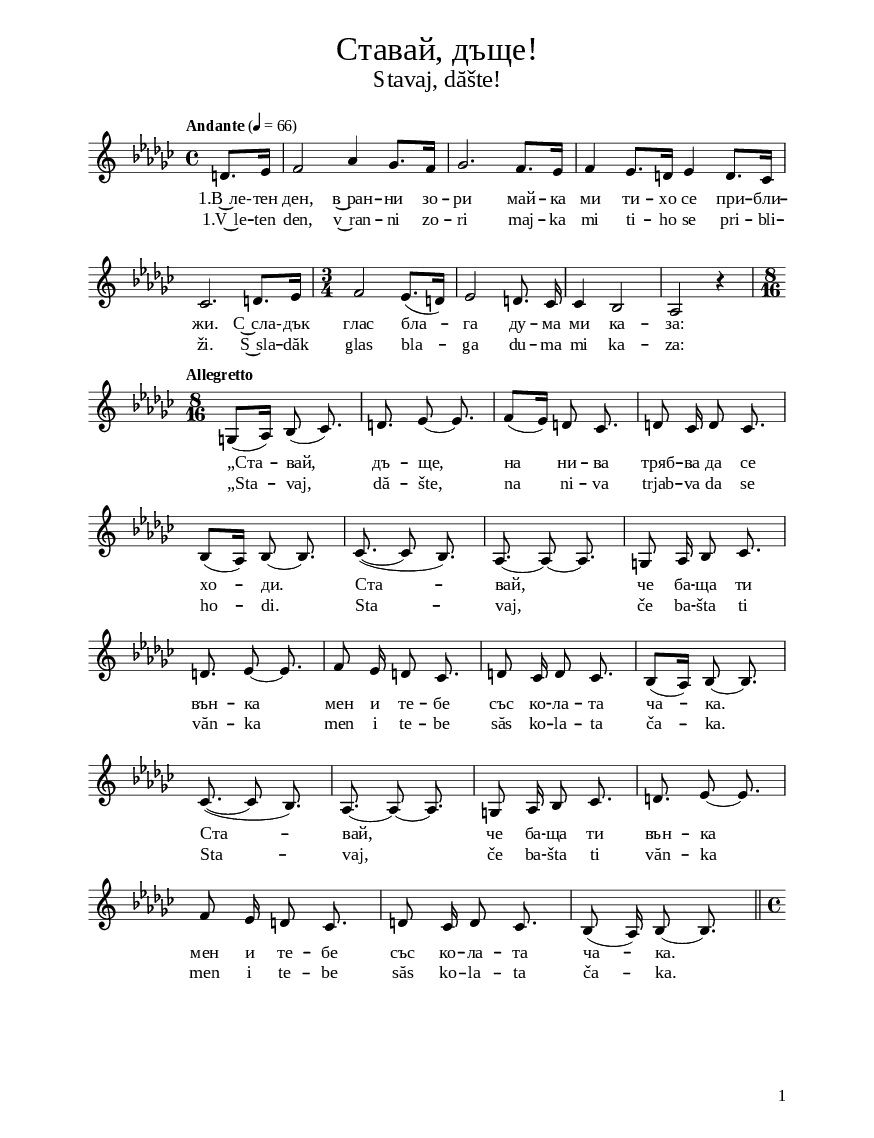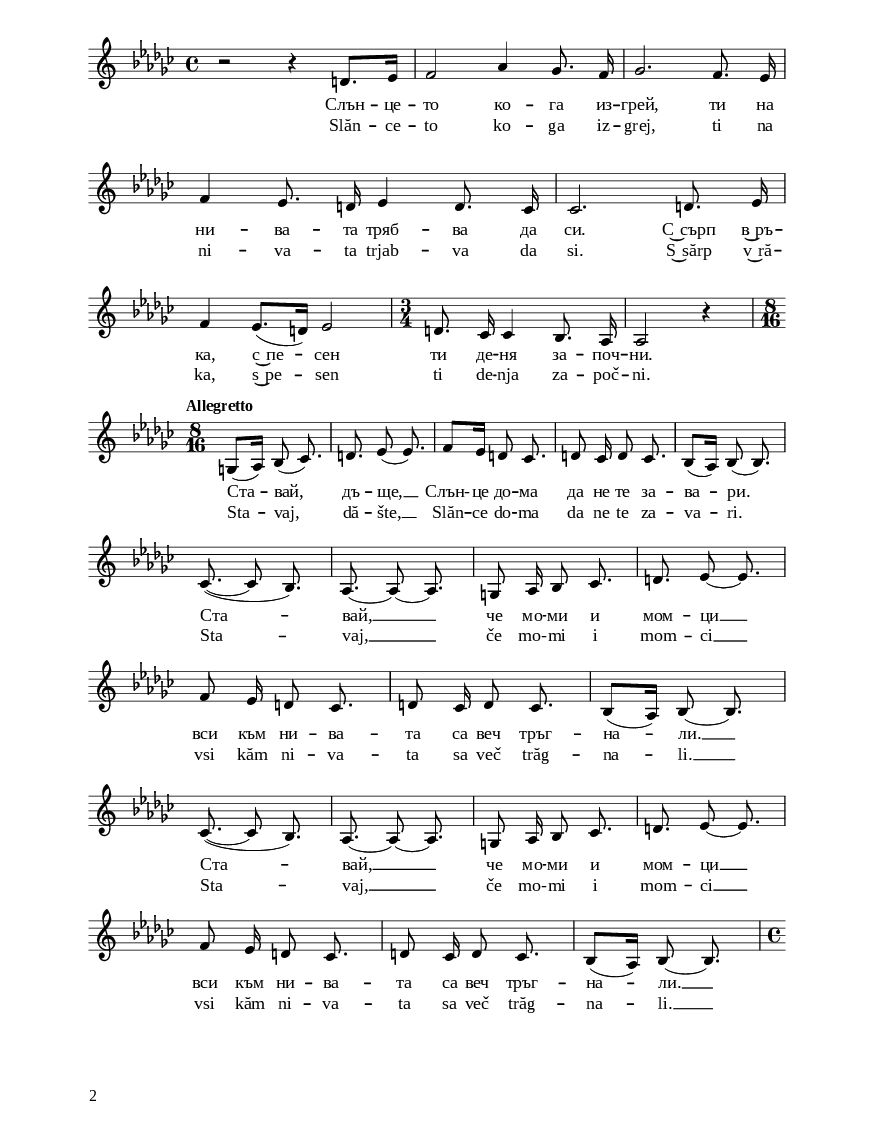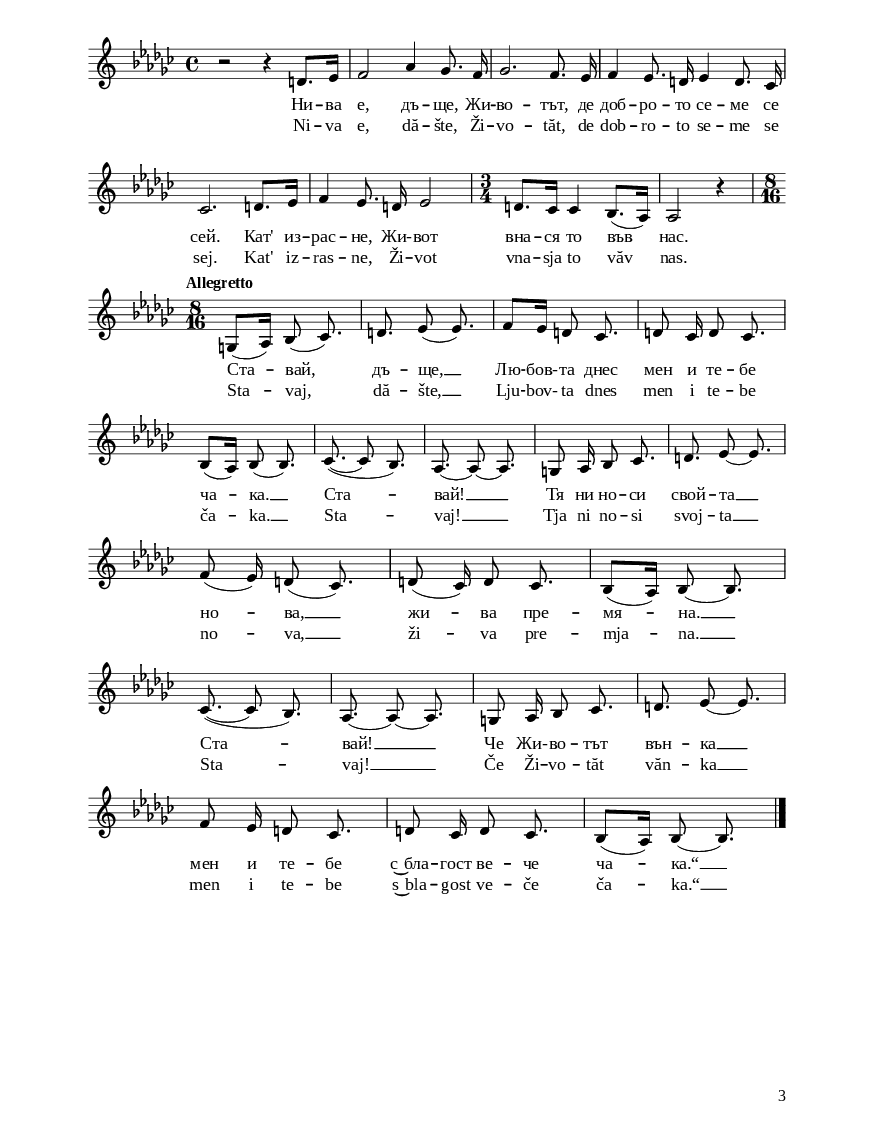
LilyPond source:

\version "2.24.1"

% include paper part and global functions
\include "include/globals.ily"

"rightBraces018" = \markup {
  \column {
    % repeat braces
    \translate #'(0 . -12.6 )
    \right-brace #18

    \translate #'(0 . -22.4 )
    \right-brace #18


  }
  \column {
    % repeat numbers
    \translate #'(0 . -13.2 )
    2

    \translate #'(0 . -24.2 )
    2


  }
}

\bookpart {
  \label #'ref142
  \tocItem \markup "Ставай, дъще! – Stavaj, dăšte!"
  \include "include/bookpart-paper.ily"
  \score {
    \include "include/score-layout.ily"


    \new Voice \absolute {
      \clef treble

      \key es \minor

      \time 4/4
      \tempoFunc "Andante" 4 "66"

      \partial 4
      d'8. es'16 | % 2
      f'2 as'4 ges'8. f'16 | ges'2. f'8.es'16 | f'4 es'8.  d'16  es'4 d'8. ces'16 | \break
      ces'2. d'8. es'16 | \time 3/4 f'2 es'8. [( d'16 )] | % 7
      es'2 \autoBeamOff  d'8. ces'16 | % 8
      ces'4 bes2 | % 9
      as2 r4 \break |
      \time 8/16  |
      \tempo "Allegretto" \slurSolid g8 [( as16 )] bes8 ( ces'8. ) | % 11
      d'8. es'8 ~ es'8. | % 12
      \slurSolid f'8 [( es'16 )] d'8 ces'8. | % 13
      d'8 ces'16 d'8 ces'8. \break | % 14
      \slurSolid bes8 [( as16 )] bes8 ~ bes8. | % 15
      ces'8. ( ~ ces'8 bes8. ) | % 16
      as8. ~ as8 ~ as8. | % 17
      g8 as16 bes8 ces'8. \break | % 18
      d'8. es'8 ~ es'8. | % 19
      f'8 es'16 d'8 ces'8. |
      d'8 ces'16 d'8 ces'8. | % 21
      bes8 [( as16 )] bes8 ~ bes8. \break | % 22
      ces'8. ( ~ ces'8 bes8. ) | % 23
      as8. ~ as8 ~ as8. | % 24
      g8 as16 bes8 ces'8. | % 25
      d'8. es'8 ~ es'8. \break | % 26
      f'8 es'16 d'8 ces'8. | % 27
      d'8 ces'16 d'8 ces'8. | % 28
      bes8 (as16)  bes8 ~ bes8. \bar "||" \break
      \time 4/4 r2 r4 \autoBeamOn d'8. es'16 | \autoBeamOff f'2 as'4 ges'8. f'16 | 
      ges'2. f'8.es'16 | \break
      
       f'4 es'8. d'16  es'4 d'8. ces'16 |
      ces'2. d'8. es'16 | \break
       f'4 \autoBeamOn es'8. (d'16 ) es'2 | 
      \time 3/4 \autoBeamOff d'8. ces'16 ces'4 bes8. as16 | as2 r4 | \break
      
      \time 8/16 \tempo "Allegretto" \autoBeamOn g8 [(as16 )] bes8 (ces'8. ) | d'8. es'8 (es'8.) |
      
      f'8 [ es'16 ] d'8 ces'8. | d'8 ces'16 d'8 ces'8. | bes8 [(as16)] bes8 (bes8.) \break

      ces'8. ( ~ ces'8 bes8. ) |
      as8. ~ as8 ~ as8. | % 24
      g8 as16 bes8 ces'8. | % 25
      d'8. es'8 ~ es'8. \break |
      f'8 es'16 d'8 ces'8. | % 27
      d'8 ces'16 d'8 ces'8. | % 28
      bes8 [( as16 )] bes8 ~ bes8. | \break
      ces'8. ( ~ ces'8 bes8. ) |
      as8. ~ as8 ~ as8. | % 24
      g8 as16 bes8 ces'8. | % 25
      d'8. es'8 ~ es'8. \break |
      f'8 es'16 d'8 ces'8. | % 27
      d'8 ces'16 d'8 ces'8. | % 28
      bes8 [( as16 )] bes8 ~ bes8. | \break

      \pageBreak

      \time 4/4 r2 r4 \autoBeamOn d'8. es'16 | \autoBeamOff f'2 as'4 ges'8. f'16 |
      ges'2. f'8.es'16 | f'4 es'8. d'16  es'4 d'8. ces'16 | \break
      ces'2. \autoBeamOn d'8. es'16 |
      f'4 \autoBeamOff es'8. d'16  es'2 |
      \time 3/4 \autoBeamOn d'8. ces'16 ces'4 bes8. (as16) | as2 r4 | \break
      \time 8/16 \tempo "Allegretto" \autoBeamOn g8 [(as16 )] bes8 (ces'8. ) | d'8. es'8 (es'8.) |  f'8 [es'16] d'8 ces'8. | d'8 ces'16 d'8 ces'8. | \break  bes8 [(as16)] bes8 (bes8.) 

      ces'8. ( ~ ces'8 bes8. ) |
      as8. ~ as8 ~ as8. | % 24
      g8 as16 bes8 ces'8. | % 25
      d'8. es'8 ~ es'8. \break |
      f'8 (es'16) d'8 ( ces'8.) | % 27
      d'8 (ces'16) d'8 ces'8. | % 28
      bes8 [( as16 )] bes8 ~ bes8. | \break
      ces'8. ( ~ ces'8 bes8. ) |
      as8. ~ as8 ~ as8. | % 24
      g8 as16 bes8 ces'8. | % 25
      d'8. es'8 ~ es'8. \break |
      f'8 es'16 d'8 ces'8. | % 27
      d'8 ces'16 d'8 ces'8. | % 28
      bes8 [( as16 )] bes8 ~ bes8. | \break \bar "|."
    }


    \addlyrics {
      "1.В~ле-" -- тен
      ден, в~ран -- ни зо -- ри май -- ка ми ти -- хо се при --
      бли -- жи. "С~сла-" -- дък глас бла -- га ду -- ма ми
      ка -- за: „Ста -- вай, дъ -- ще, на ни -- ва
      тряб -- ва да се хо -- ди. Ста -- вай, че ба --
      ща ти вън -- ка мен и те -- бе със ко -- ла --
      та ча -- ка. Ста -- вай, че ба -- ща ти вън --
      ка мен и те -- бе със ко -- ла -- та ча --
      ка. "Слън" -- це -- то ко -- га из -- грей,
      ти на ни -- ва -- та тряб -- ва да си.
      "С~сърп" в~ръ -- ка, с~пе -- сен ти
      де -- ня за -- поч -- ни. Ста -- вай, дъ -- ще, __
      "Слън-" -- це до -- ма да не те за -- ва -- ри.
      Ста -- вай, __ че мо -- ми и мом -- ци __ вси към ни -- ва -- та са веч тръг -- на -- ли. __
      Ста -- вай, __ че мо -- ми и мом -- ци __ вси към ни -- ва -- та са веч тръг -- на -- ли. __

      Ни -- ва е, дъ -- ще, Жи -- во -- тът,
      де доб -- ро -- то се -- ме се сей.
      Кат' из -- рас -- не, "Жи-" -- вот вна -- ся
      то във нас. Ста -- вай, дъ -- ще, __
      Лю -- "бов-" -- та днес мен и те -- бе ча -- ка. __
      Ста -- вай! __ Тя ни но -- си
      свой -- та __ но -- ва, __ жи -- ва пре -- мя -- на. __
      Ста -- вай! __ Че "Жи-" -- во -- тът вън -- ка __ мен
      и те -- бе с~бла -- гост ве -- че ча -- ка.“ __

    }

\addlyrics {
      "1.V~le" -- ten
      den, v~ran -- ni zo -- ri maj -- ka mi ti -- ho se pri --
      bli -- ži. "S~sla" -- dăk glas bla -- ga du -- ma mi
      ka -- za: „Sta -- vaj, dă -- šte, na ni -- va
      trjab -- va da se ho -- di. Sta -- vaj, če ba --
      šta ti văn -- ka men i te -- be săs ko -- la --
      ta ča -- ka. Sta -- vaj, če ba -- šta ti văn --
      ka men i te -- be săs ko -- la -- ta ča --
      ka. "Slăn" -- ce -- to ko -- ga iz -- grej,
      ti na ni -- va -- ta trjab -- va da si.
      "S~sărp" v~ră -- ka, s~pe -- sen ti
      de -- nja za -- poč -- ni. Sta -- vaj, dă -- šte, __
      Slăn -- ce do -- ma da ne te za -- va -- ri.
      Sta -- vaj, __ če "mo-" -- mi i mom -- ci __ vsi kăm ni -- va -- ta sa več trăg -- na -- li. __
      Sta -- vaj, __ če "mo-" -- mi i mom -- ci __ vsi kăm ni -- va -- ta sa več trăg -- na -- li. __

      Ni -- va e, dă -- šte, Ži -- vo -- tăt,
      de dob -- ro -- to se -- me se sej.
      Kat' iz -- ras -- ne, Ži -- vot vna -- sja
      to văv nas. Sta -- vaj, dă -- šte, __
      Lju -- "bov-" -- ta dnes men i te -- be ča -- ka. __
      Sta -- vaj! __ Tja ni no -- si
      svoj -- ta __ no -- va, __ ži -- va pre -- mja -- na. __
      Sta -- vaj! __ Če Ži -- vo -- tăt văn -- ka __ men
      i te -- be s~bla -- gost ve -- če ča -- ka.“ __

    }


    \header {
      title = \titleFunc "Ставай, дъще!" "Stavaj, dăšte!"
    }

    \midi{}



  } % score




\pageBreak

  % include foreign translation(s) of the song
  \version "2.24.1"

\markup \fill-line { \fontsize #deTitleFontSize "Steh' auf, Tochter!" }
\markup \null
\markup \null

\markup \fontsize #deCoupletFontSize {
  \hspace #2
  \override #`(baseline-skip . ,deCoupletBaselineSkip)
  \column {
    \line { 1. An einem Sommertag, in der frühen Morgenröte, }

    \line { "   " näherte sich mir meine Mutter leise.}

    \line { "   "Mit süßer Stimme sagte sie mir ein gütiges Wort:}

    \line { "   " „Stehe auf, Tochter, }

    \line { "   " weil auf den Acker gegangen werden soll.}

    \line { "   "Stehe auf, }

    \line { "   " weil dein Vater draußen auf mich und auf dich mit dem Gespann wartet.“}
    \line { " "}

    \line { 2. Wenn die Sonne aufgeht, }
    \line { "   "sollst du auf dem Acker sein.}
    \line { "   " Mit der Sichel in der Hand und mit einem Lied begrüße den Tag.}
    \line { "   "Stehe auf, meine Tochter, }
    \line { "   "damit die Sonne dich nicht im Hause findet.}
    \line { "   "Stehe auf, meine Tochter, }
    \line { "   "weil alle Mädchen und Jungen schon zum Acker aufgebrochen sind.}
    \line { " "}

    \line { 3. Der Acker, meine Tochter, ist das Leben,}

    \line { "   "wo der gute Samen gesät wird.}

    \line { "   "Wenn er gedeiht, dann trägt er Leben in uns hinein.}

    \line { "   "Stehe auf, Tochter, }

    \line { "   " die Liebe wartet heute auf mich und auf dich.}

    \line { "   "Stehe auf, }

    \line { "   " sie bringt uns ihr neues, lebendiges Gewand.}

    \line { "   "Stehe auf, }

    \line { "   "weil das Leben draußen schon auf mich und auf dich mit Güte wartet.}
  }
}


} % bookpart
